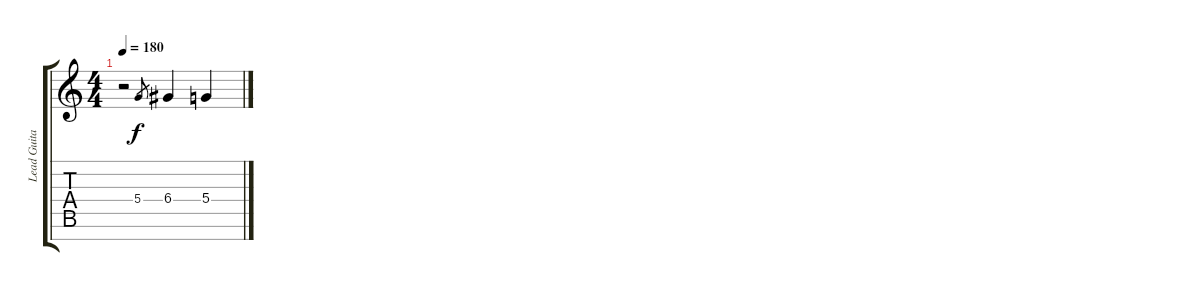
\track ("Lead Guitar" "Lead Guita") {instrument distortionguitar}
\staff {score tabs}
\tuning (E4 B3 G3 D3 A2 E2 B1) {hide}
\ts (4 4)
\tempo 180
\clef g2
\ks c
r.2{dy f} 5.4.8{gr} 6.4.4 5.4.4
